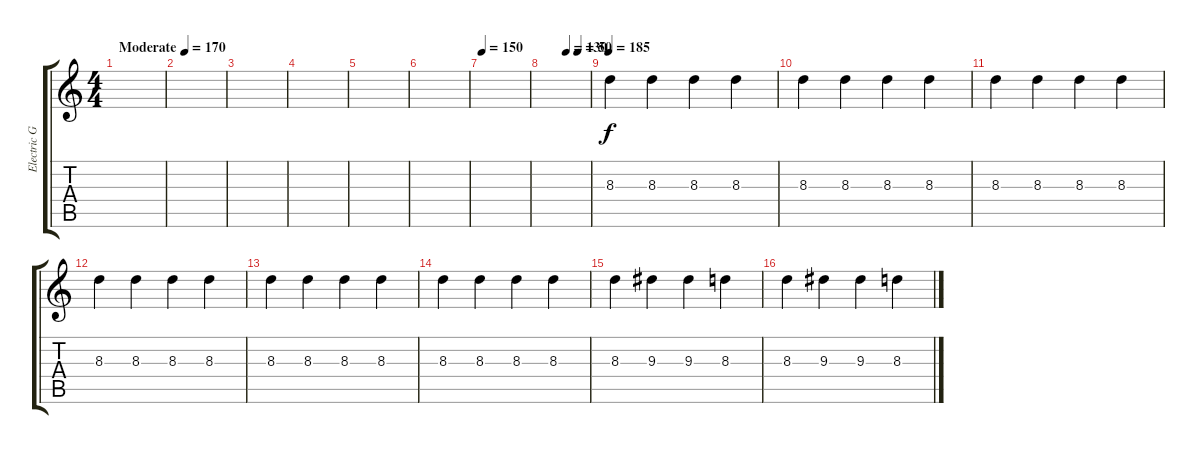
\track ("Electric Guitar" "Electric G") {instrument overdrivenguitar}
\staff {score tabs}
\tuning (Eb4 Bb3 Gb3 Db3 Ab2 Eb2) {hide}
\ts (4 4)
\tempo (170 "Moderate")
\clef g2
\ks c
|
|
|
|
|
|
\tempo 150
|
\tempo (130 0.5)
\tempo (50 0.75)
|
\tempo 185
8.3.4 8.3.4 8.3.4 8.3.4 |
8.3.4 8.3.4 8.3.4 8.3.4 |
8.3.4 8.3.4 8.3.4 8.3.4 |
8.3.4 8.3.4 8.3.4 8.3.4 |
8.3.4 8.3.4 8.3.4 8.3.4 |
8.3.4 8.3.4 8.3.4 8.3.4 |
8.3.4 9.3.4 9.3.4 8.3.4 |
8.3.4 9.3.4 9.3.4 8.3.4
